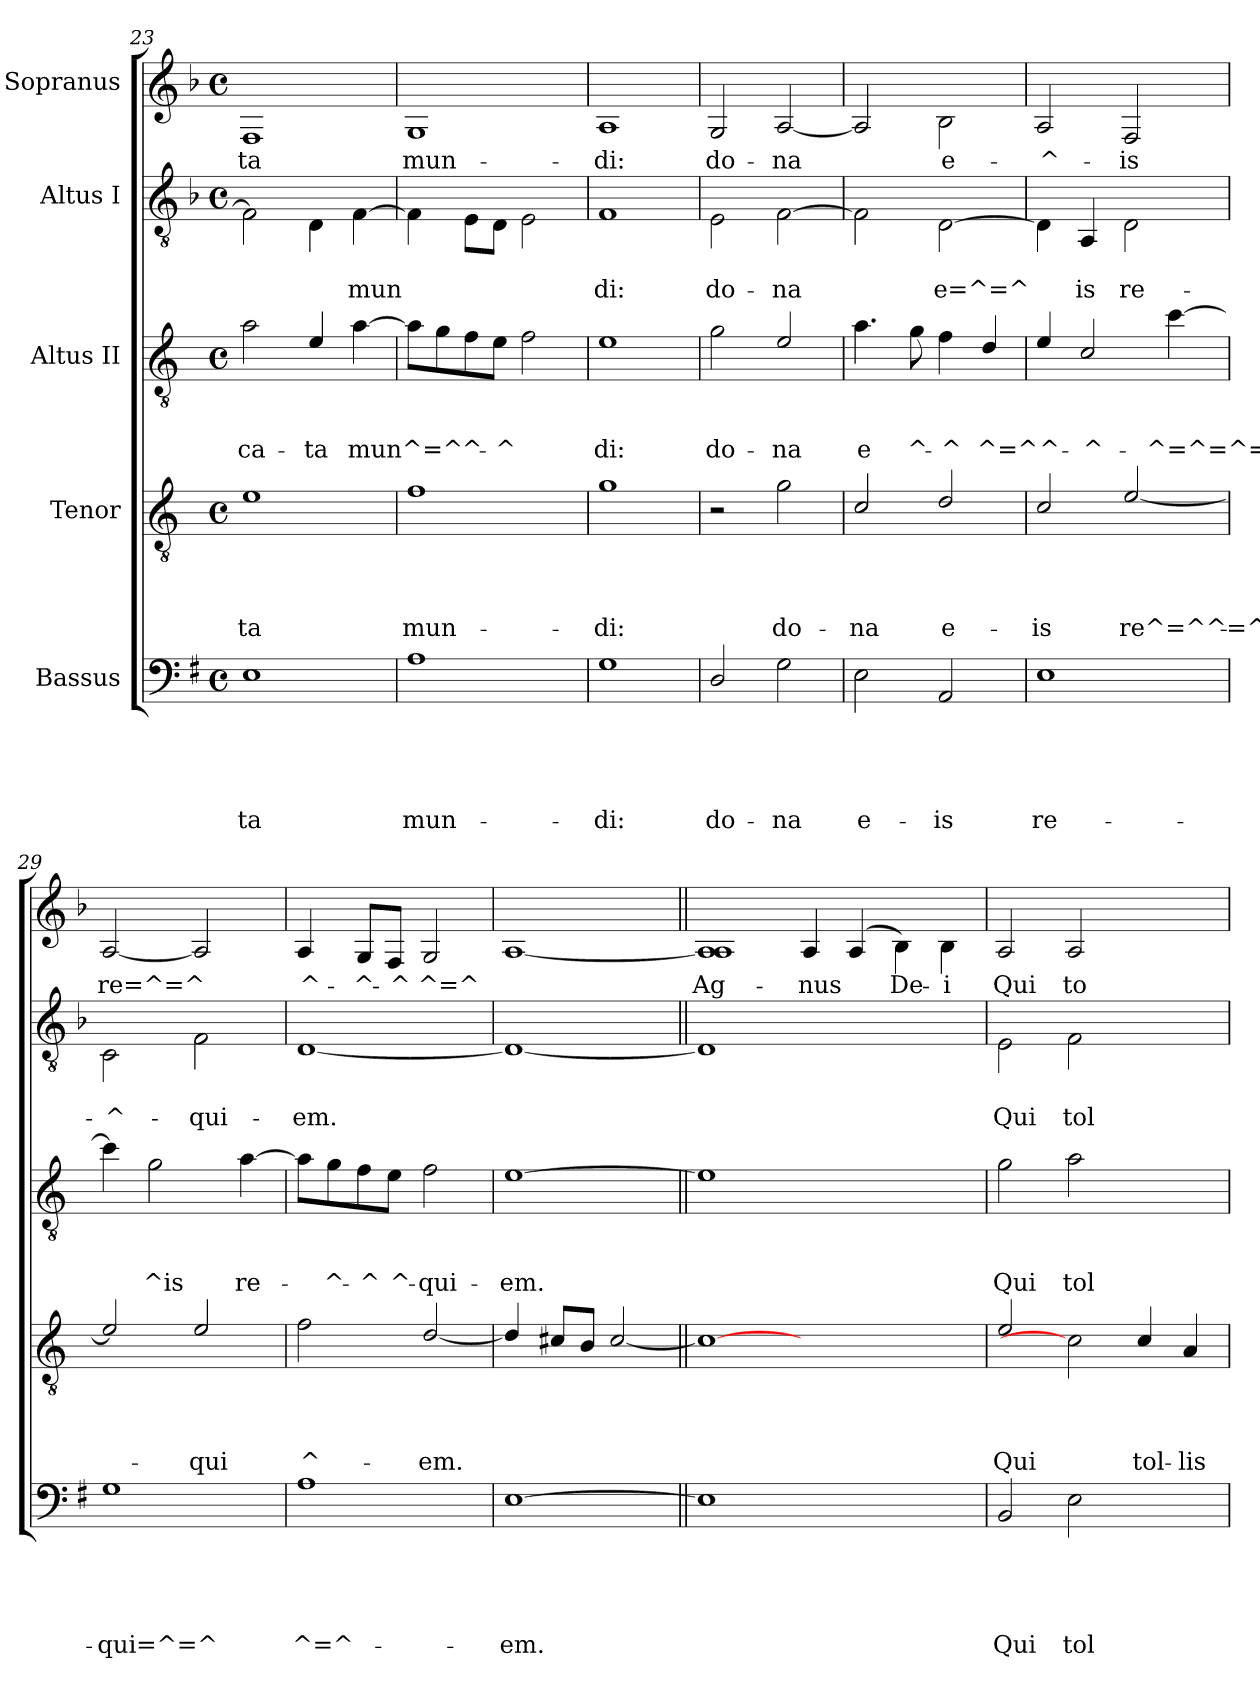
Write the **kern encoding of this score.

**kern	**text	**text	**text	**text	**text	**kern	**text	**text	**text	**text	**kern	**text	**text	**text	**kern	**text	**text	**kern	**text
*part5	*part5	*part5	*part5	*part5	*part5	*part4	*part4	*part4	*part4	*part4	*part3	*part3	*part3	*part3	*part2	*part2	*part2	*part1	*part1
*staff5	*staff5	*staff5	*staff5	*staff5	*staff5	*staff4	*staff4	*staff4	*staff4	*staff4	*staff3	*staff3	*staff3	*staff3	*staff2	*staff2	*staff2	*staff1	*staff1
*I"Bassus	*	*	*	*	*	*I"Tenor	*	*	*	*	*I"Altus II	*	*	*	*I"Altus I	*	*	*I"Sopranus	*
*clefF4	*	*	*	*	*	*clefGv2	*	*	*	*	*clefGv2	*	*	*	*clefGv2	*	*	*clefG2	*
*ITrd1c2	*	*	*	*	*	*ITrd4c7	*	*	*	*	*ITrd4c7	*	*	*	*ITrd-7c-12	*	*	*ITrd-7c-12	*
*k[b-]	*	*	*	*	*	*k[b-]	*	*	*	*	*k[b-]	*	*	*	*k[b-]	*	*	*k[b-]	*
*F:	*	*	*	*	*	*F:	*	*	*	*	*F:	*	*	*	*F:	*	*	*F:	*
*M4/4	*	*	*	*	*	*M4/4	*	*	*	*	*M4/4	*	*	*	*M4/4	*	*	*M4/4	*
*met(c)	*	*	*	*	*	*met(c)	*	*	*	*	*met(c)	*	*	*	*met(c)	*	*	*met(c)	*
=23	=23	=23	=23	=23	=23	=23	=23	=23	=23	=23	=23	=23	=23	=23	=23	=23	=23	=23	=23
!	!	!	!	!	!LO:LY:b	!	!	!	!	!LO:LY:b	!	!	!	!LO:LY:b	!	!	!	!	!LO:LY:b
1D	.	.	.	.	-ta	1A	.	.	.	-ta	2d\	.	.	ca-	2f\]	.	.	1f	-ta
!	!	!	!	!	!	!	!	!	!	!	!	!	!	!LO:LY:b	!	!	!	!	!
.	.	.	.	.	.	.	.	.	.	.	4A/	.	.	-ta	4d\	.	.	.	.
!	!	!	!	!	!	!	!	!	!	!	!	!	!	!LO:LY:b	!	!	!LO:LY:b	!	!
.	.	.	.	.	.	.	.	.	.	.	[>4d\	.	.	mun^=^	[>4f\	.	mun	.	.
=24	=24	=24	=24	=24	=24	=24	=24	=24	=24	=24	=24	=24	=24	=24	=24	=24	=24	=24	=24
!	!	!	!	!	!LO:LY:b	!	!	!	!	!LO:LY:b	!	!	!	!	!	!	!	!	!LO:LY:b
1G	.	.	.	.	mun-	1B-	.	.	.	mun-	8d\L]	.	.	.	4f\]	.	.	1g	mun-
.	.	.	.	.	.	.	.	.	.	.	8c\	.	.	.	.	.	.	.	.
!	!	!	!	!	!	!	!	!	!	!	!	!	!	!LO:LY:b	!	!	!	!	!
.	.	.	.	.	.	.	.	.	.	.	8B-\	.	.	^-	8e\L	.	.	.	.
!	!	!	!	!	!	!	!	!	!	!	!	!	!	!LO:LY:b	!	!	!	!	!
.	.	.	.	.	.	.	.	.	.	.	8A\J	.	.	-^	8d\J	.	.	.	.
.	.	.	.	.	.	.	.	.	.	.	2B-\	.	.	.	2e\	.	.	.	.
=25	=25	=25	=25	=25	=25	=25	=25	=25	=25	=25	=25	=25	=25	=25	=25	=25	=25	=25	=25
!	!	!	!	!	!LO:LY:b	!	!	!	!	!LO:LY:b	!	!	!	!LO:LY:b	!	!	!LO:LY:b	!	!LO:LY:b
1F	.	.	.	.	-di:	1c	.	.	.	-di:	1A	.	.	di:	1f	.	di:	1a	-di:
!!LO:LB:g=z
=26	=26	=26	=26	=26	=26	=26	=26	=26	=26	=26	=26	=26	=26	=26	=26	=26	=26	=26	=26
!	!	!	!	!	!LO:LY:b	!	!	!	!	!	!	!	!	!LO:LY:b	!	!	!LO:LY:b	!	!LO:LY:b
2C/	.	.	.	.	do-	2r	.	.	.	.	2c\	.	.	do-	2e\	.	do-	2g/	do-
!	!	!	!	!	!LO:LY:b	!	!	!	!	!LO:LY:b	!	!	!	!LO:LY:b	!	!	!LO:LY:b	!	!LO:LY:b
2F\	.	.	.	.	-na	2c\	.	.	.	do-	2A/	.	.	-na	[>2f\	.	-na	[<2a/	-na
=27	=27	=27	=27	=27	=27	=27	=27	=27	=27	=27	=27	=27	=27	=27	=27	=27	=27	=27	=27
!	!	!	!	!	!LO:LY:b	!	!	!	!	!LO:LY:b	!	!	!	!LO:LY:b	!	!	!	!	!
2D\	.	.	.	.	e-	2F/	.	.	.	-na	4.d\	.	.	e	2f\]	.	.	2a/]	.
!	!	!	!	!	!	!	!	!	!	!	!	!	!	!LO:LY:b	!	!	!	!	!
.	.	.	.	.	.	.	.	.	.	.	8c\	.	.	^-	.	.	.	.	.
!	!	!	!	!	!LO:LY:b	!	!	!	!	!LO:LY:b	!	!	!	!LO:LY:b	!	!	!LO:LY:b	!	!LO:LY:b
2GG/	.	.	.	.	-is	2G/	.	.	.	e-	4B-\	.	.	-^	[>2d\	.	e=^=^	2b-\	e-
!	!	!	!	!	!	!	!	!	!	!	!	!	!	!LO:LY:b	!	!	!	!	!
.	.	.	.	.	.	.	.	.	.	.	4G/	.	.	^=^	.	.	.	.	.
=28	=28	=28	=28	=28	=28	=28	=28	=28	=28	=28	=28	=28	=28	=28	=28	=28	=28	=28	=28
!	!	!	!	!	!LO:LY:b	!	!	!	!	!LO:LY:b	!	!	!	!LO:LY:b	!	!	!	!	!LO:LY:b
1D	.	.	.	.	re-	2F/	.	.	.	-is	4A/	.	.	^-	4d\]	.	.	2a/	-^-
!	!	!	!	!	!	!	!	!	!	!	!	!	!	!LO:LY:b	!	!	!LO:LY:b	!	!
.	.	.	.	.	.	.	.	.	.	.	2F/	.	.	-^-	4A/	.	is	.	.
!	!	!	!	!	!	!	!	!	!	!LO:LY:b	!	!	!	!	!	!	!LO:LY:b	!	!LO:LY:b
.	.	.	.	.	.	[<2A/	.	.	.	re^=^^=^-	.	.	.	.	2d\	.	re-	2f/	-is
!	!	!	!	!	!	!	!	!	!	!	!	!	!	!LO:LY:b	!	!	!	!	!
.	.	.	.	.	.	.	.	.	.	.	[>4f\	.	.	-^=^=^=^	.	.	.	.	.
=29	=29	=29	=29	=29	=29	=29	=29	=29	=29	=29	=29	=29	=29	=29	=29	=29	=29	=29	=29
!	!	!	!	!	!LO:LY:b	!	!	!	!	!	!	!	!	!	!	!	!LO:LY:b	!	!LO:LY:b
1F	.	.	.	.	-qui=^=^	2A/]	.	.	.	.	4f\]	.	.	.	2c\	.	-^-	[<2a/	re=^=^
!	!	!	!	!	!	!	!	!	!	!	!	!	!	!LO:LY:b	!	!	!	!	!
.	.	.	.	.	.	.	.	.	.	.	2c\	.	.	^is	.	.	.	.	.
!	!	!	!	!	!	!	!	!	!	!LO:LY:b	!	!	!	!	!	!	!LO:LY:b	!	!
.	.	.	.	.	.	2A/	.	.	.	-qui	.	.	.	.	2f\	.	-qui-	2a/]	.
!	!	!	!	!	!	!	!	!	!	!	!	!	!	!LO:LY:b	!	!	!	!	!
.	.	.	.	.	.	.	.	.	.	.	[>4d\	.	.	re-	.	.	.	.	.
=30	=30	=30	=30	=30	=30	=30	=30	=30	=30	=30	=30	=30	=30	=30	=30	=30	=30	=30	=30
!	!	!	!	!	!LO:LY:b	!	!	!	!	!LO:LY:b	!	!	!	!	!	!	!LO:LY:b	!	!LO:LY:b
1G	.	.	.	.	^=^-	2B-\	.	.	.	^-	8d\L]	.	.	.	[>1d	.	-em.	4a/	^-
!	!	!	!	!	!	!	!	!	!	!	!	!	!	!LO:LY:b	!	!	!	!	!
.	.	.	.	.	.	.	.	.	.	.	8c\	.	.	-^-	.	.	.	.	.
!	!	!	!	!	!	!	!	!	!	!	!	!	!	!LO:LY:b	!	!	!	!	!LO:LY:b
.	.	.	.	.	.	.	.	.	.	.	8B-\	.	.	-^	.	.	.	8g/L	-^-
!	!	!	!	!	!	!	!	!	!	!	!	!	!	!LO:LY:b	!	!	!	!	!LO:LY:b
.	.	.	.	.	.	.	.	.	.	.	8A\J	.	.	^-	.	.	.	8f/J	-^
!	!	!	!	!	!	!	!	!	!	!LO:LY:b	!	!	!	!LO:LY:b	!	!	!	!	!LO:LY:b
.	.	.	.	.	.	[<2G/	.	.	.	-em.	2B-\	.	.	-qui-	.	.	.	2g/	^=^
=31	=31	=31	=31	=31	=31	=31	=31	=31	=31	=31	=31	=31	=31	=31	=31	=31	=31	=31	=31
!	!	!	!	!	!LO:LY:b	!	!	!	!	!	!	!	!	!LO:LY:b	!	!	!	!	!
[>1D	.	.	.	.	-em.	4G/]	.	.	.	.	[<1A	.	.	-em.	1d_	.	.	[<1a	.
.	.	.	.	.	.	8F#X/L	.	.	.	.	.	.	.	.	.	.	.	.	.
.	.	.	.	.	.	8E/J	.	.	.	.	.	.	.	.	.	.	.	.	.
.	.	.	.	.	.	[<2F#/	.	.	.	.	.	.	.	.	.	.	.	.	.
!!LO:PB:g=z
=32||	=32||	=32||	=32||	=32||	=32||	=32||	=32||	=32||	=32||	=32||	=32||	=32||	=32||	=32||	=32||	=32||	=32||	=32||	=32||
!	!	!	!	!	!	!	!	!	!	!	!	!	!	!	!	!	!	!	!LO:LY:b
1D]	.	.	.	.	.	1F#_	.	.	.	.	1A]	.	.	.	1d]	.	.	1a] 1a	Ag-
!	!	!	!	!	!	!	!	!	!	!	!	!	!	!	!	!	!	!	!LO:LY:b
1ryy	.	.	.	.	.	1ryy	.	.	.	.	1ryy	.	.	.	1ryy	.	.	4a/	-nus
.	.	.	.	.	.	.	.	.	.	.	.	.	.	.	.	.	.	(<4a/	.
!	!	!	!	!	!	!	!	!	!	!	!	!	!	!	!	!	!	!	!LO:LY:b
.	.	.	.	.	.	.	.	.	.	.	.	.	.	.	.	.	.	4b-\)	De-
!	!	!	!	!	!	!	!	!	!	!	!	!	!	!	!	!	!	!	!LO:LY:b
.	.	.	.	.	.	.	.	.	.	.	.	.	.	.	.	.	.	4b-\	-i
=33	=33	=33	=33	=33	=33	=33	=33	=33	=33	=33	=33	=33	=33	=33	=33	=33	=33	=33	=33
!	!	!	!	!	!LO:LY:b	!	!	!	!	!LO:LY:b	!	!	!	!LO:LY:b	!	!	!LO:LY:b	!	!LO:LY:b
2AA/	.	.	.	.	Qui	2A/	.	.	.	Qui	2c\	.	.	Qui	2e\	.	Qui	2a/	Qui
!	!	!	!	!	!LO:LY:b	!	!	!	!	!	!	!	!	!LO:LY:b	!	!	!LO:LY:b	!	!LO:LY:b
2D\	.	.	.	.	tol-	2F#]	.	.	.	.	2d\	.	.	tol-	2f\	.	tol-	2a/	to-
!	!	!	!	!	!	!	!	!	!	!LO:LY:b	!	!	!	!	!	!	!	!	!
2ryy	.	.	.	.	.	4F/	.	.	.	tol-	2ryy	.	.	.	2ryy	.	.	2ryy	.
!	!	!	!	!	!	!	!	!	!	!LO:LY:b	!	!	!	!	!	!	!	!	!
.	.	.	.	.	.	4D/	.	.	.	-lis	.	.	.	.	.	.	.	.	.
=	=	=	=	=	=	=	=	=	=	=	=	=	=	=	=	=	=	=	=
*-	*-	*-	*-	*-	*-	*-	*-	*-	*-	*-	*-	*-	*-	*-	*-	*-	*-	*-	*-
